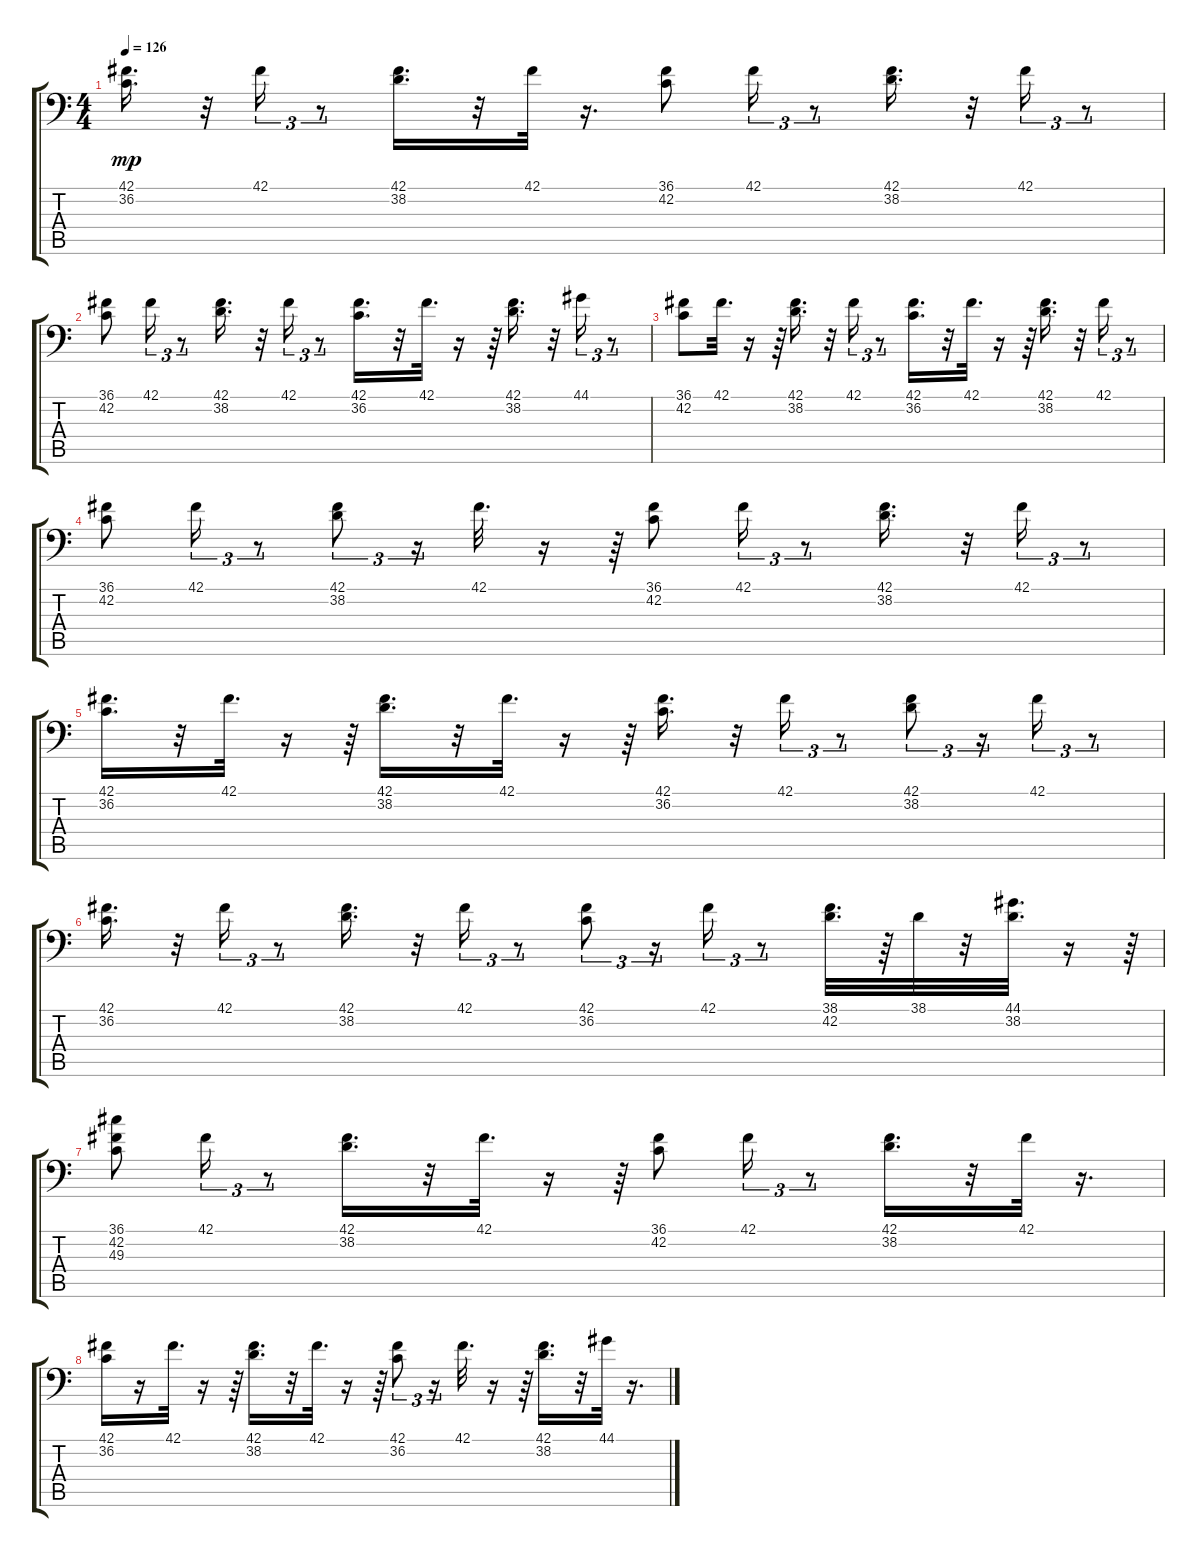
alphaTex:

\track "" {instrument acousticgrandpiano}
\staff {score tabs}
\tuning (C-1 C-1 C-1 C-1 C-1 C-1) {hide}
\ts (4 4)
\tempo 126
\clef f4
\ks c
(42.1 36.2).16{d dy mp} r.32 42.1.16{tu (3 2)} r.8{tu (3 2)} (42.1 38.2).16{d} r.32 42.1.32 r.16{d} (36.1 42.2).8 42.1.16{tu (3 2)} r.8{tu (3 2)} (42.1 38.2).16{d} r.32 42.1.16{tu (3 2)} r.8{tu (3 2)} |
(36.1 42.2).8 42.1.16{tu (3 2)} r.8{tu (3 2)} (42.1 38.2).16{d} r.32 42.1.16{tu (3 2)} r.8{tu (3 2)} (42.1 36.2).16{d} r.32 42.1.32{d} r.16 r.64 (42.1 38.2).16{d} r.32 44.1.16{tu (3 2)} r.8{tu (3 2)} |
(36.1 42.2).8 42.1.32{d} r.16 r.64 (42.1 38.2).16{d} r.32 42.1.16{tu (3 2)} r.8{tu (3 2)} (42.1 36.2).16{d} r.32 42.1.32{d} r.16 r.64 (42.1 38.2).16{d} r.32 42.1.16{tu (3 2)} r.8{tu (3 2)} |
(36.1 42.2).8 42.1.16{tu (3 2)} r.8{tu (3 2)} (42.1 38.2).8{tu (3 2)} r.16{tu (3 2)} 42.1.32{d} r.16 r.64 (36.1 42.2).8 42.1.16{tu (3 2)} r.8{tu (3 2)} (42.1 38.2).16{d} r.32 42.1.16{tu (3 2)} r.8{tu (3 2)} |
(42.1 36.2).16{d} r.32 42.1.32{d} r.16 r.64 (42.1 38.2).16{d} r.32 42.1.32{d} r.16 r.64 (42.1 36.2).16{d} r.32 42.1.16{tu (3 2)} r.8{tu (3 2)} (42.1 38.2).8{tu (3 2)} r.16{tu (3 2)} 42.1.16{tu (3 2)} r.8{tu (3 2)} |
(42.1 36.2).16{d} r.32 42.1.16{tu (3 2)} r.8{tu (3 2)} (42.1 38.2).16{d} r.32 42.1.16{tu (3 2)} r.8{tu (3 2)} (42.1 36.2).8{tu (3 2)} r.16{tu (3 2)} 42.1.16{tu (3 2)} r.8{tu (3 2)} (38.1 42.2).32{d} r.64 38.1.32 r.32 (44.1 38.2).32{d} r.16 r.64 |
(36.1 42.2 49.3).8 42.1.16{tu (3 2)} r.8{tu (3 2)} (42.1 38.2).16{d} r.32 42.1.32{d} r.16 r.64 (36.1 42.2).8 42.1.16{tu (3 2)} r.8{tu (3 2)} (42.1 38.2).16{d} r.32 42.1.32 r.16{d} |
(42.1 36.2).16 r.16 42.1.32{d} r.16 r.64 (42.1 38.2).16{d} r.32 42.1.32{d} r.16 r.64 (42.1 36.2).8{tu (3 2)} r.16{tu (3 2)} 42.1.32{d} r.16 r.64 (42.1 38.2).16{d} r.32 44.1.32 r.16{d}
